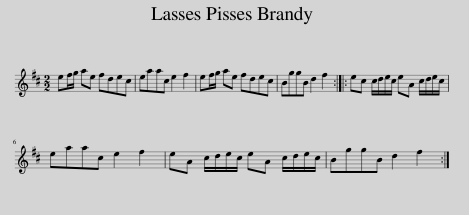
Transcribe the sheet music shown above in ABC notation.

X:1
L:1/8
M:2/2
I:linebreak $
K:D
V:1 treble
V:1
 ef/g/ ae fdec | eaac e2 f2 | ef/g/ ae fdec | BggB d2 f2 :: ec c/d/e/c/ eA c/d/e/c/ |$ %5
 eaac e2 f2 | eA c/d/e/c/ eA c/d/e/c/ | BggB d2 f2 :| %8
